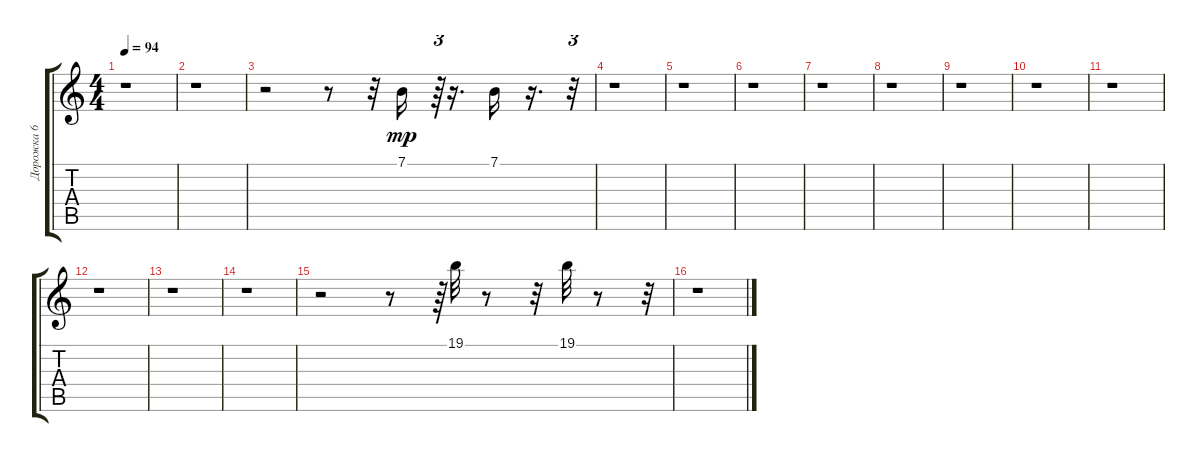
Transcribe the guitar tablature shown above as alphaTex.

\track ("Дорожка 6" "Дорожка 6") {instrument recorder}
\staff {score tabs}
\tuning (E4 B3 G3 D3 A2 E2) {hide}
\ts (4 4)
\tempo 94
\clef g2
\ks c
r.1{dy mp} |
r.1 |
r.2 r.8 r.32 7.1.16 r.64{tu (3 2)} r.16{d} 7.1.16 r.16{d} r.32{tu (3 2)} |
r.1 |
r.1 |
r.1 |
r.1 |
r.1 |
r.1 |
r.1 |
r.1 |
r.1 |
r.1 |
r.1 |
r.2 r.8 r.64{tu (3 2)} 19.1.32 r.8 r.32 19.1.32 r.8 r.32{tu (3 2)} |
r.1
